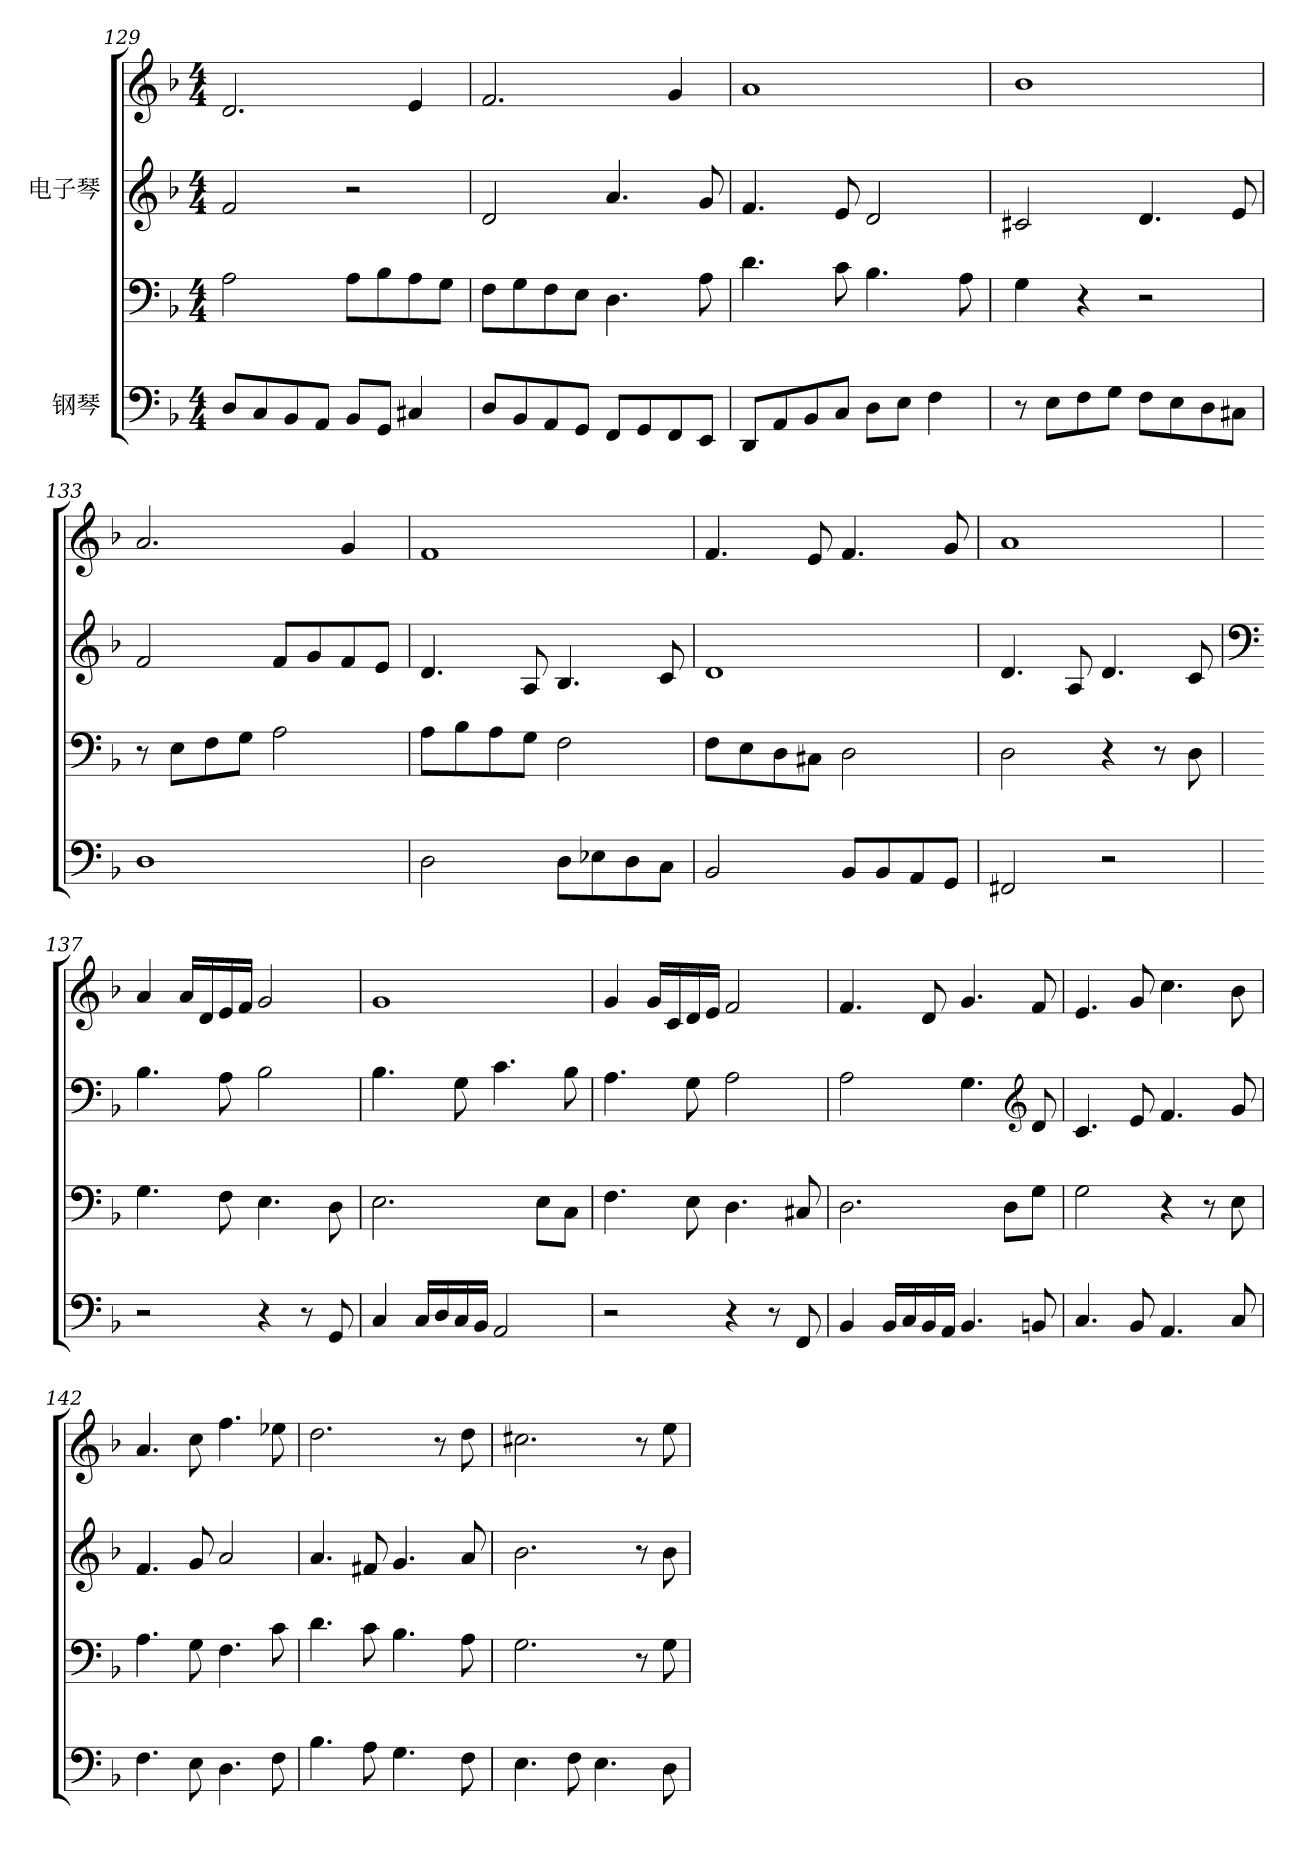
**kern	**kern	**kern	**kern
*part2	*part2	*part1	*part1
*staff4	*staff3	*staff2	*staff1
*I"钢琴	*	*I"电子琴	*
*clefF4	*clefF4	*clefG2	*clefG2
*k[b-]	*k[b-]	*k[b-]	*k[b-]
*M4/4	*M4/4	*M4/4	*M4/4
=129	=129	=129	=129
8D/L	2A\	2f/	2.d/
8C/	.	.	.
8BB-/	.	.	.
8AA/J	.	.	.
8BB-/L	8A\L	2r	.
8GG/J	8B-\	.	.
4C#X/	8A\	.	4e/
.	8G\J	.	.
=130	=130	=130	=130
8D/L	8F\L	2d/	2.f/
8BB-/	8G\	.	.
8AA/	8F\	.	.
8GG/J	8E\J	.	.
8FF/L	4.D\	4.a/	.
8GG/	.	.	.
8FF/	.	.	4g/
8EE/J	8A\	8g/	.
!!LO:LB:g=z
=131	=131	=131	=131
8DD/L	4.d\	4.f/	1a
8AA/	.	.	.
8BB-/	.	.	.
8C/J	8c\	8e/	.
8D\L	4.B-\	2d/	.
8E\J	.	.	.
4F\	.	.	.
.	8A\	.	.
=132	=132	=132	=132
8r	4G\	2c#X/	1b-
8E\L	.	.	.
8F\	4r	.	.
8G\J	.	.	.
8F\L	2r	4.d/	.
8E\	.	.	.
8D\	.	.	.
8C#X\J	.	8e/	.
=133	=133	=133	=133
1D	8r	2f/	2.a/
.	8E\L	.	.
.	8F\	.	.
.	8G\J	.	.
.	2A\	8f/L	.
.	.	8g/	.
.	.	8f/	4g/
.	.	8e/J	.
=134	=134	=134	=134
2D\	8A\L	4.d/	1f
.	8B-\	.	.
.	8A\	.	.
.	8G\J	8A/	.
8D\L	2F\	4.B-/	.
8E-X\	.	.	.
8D\	.	.	.
8C\J	.	8c/	.
!!LO:LB:g=z
=135	=135	=135	=135
2BB-/	8F\L	1d	4.f/
.	8E\	.	.
.	8D\	.	.
.	8C#X\J	.	8e/
8BB-/L	2D\	.	4.f/
8BB-/	.	.	.
8AA/	.	.	.
8GG/J	.	.	8g/
=136	=136	=136	=136
2FF#X/	2D\	4.d/	1a
.	.	8A/	.
2r	4r	4.d/	.
.	8r	.	.
.	8D\	8c/	.
=137	=137	=137	=137
*	*	*clefF4	*
2r	4.G\	4.B-\	4a/
.	.	.	16a/LL
.	.	.	16d/
.	8F\	8A\	16e/
.	.	.	16f/JJ
4r	4.E\	2B-\	2g/
8r	.	.	.
8GG/	8D\	.	.
=138	=138	=138	=138
4C/	2.E\	4.B-\	1g
16C/LL	.	.	.
16D/	.	.	.
16C/	.	8G\	.
16BB-/JJ	.	.	.
2AA/	.	4.c\	.
.	8E\L	.	.
.	8C\J	8B-\	.
!!LO:PB:g=z
=139	=139	=139	=139
2r	4.F\	4.A\	4g/
.	.	.	16g/LL
.	.	.	16c/
.	8E\	8G\	16d/
.	.	.	16e/JJ
4r	4.D\	2A\	2f/
8r	.	.	.
8FF/	8C#X/	.	.
=140	=140	=140	=140
4BB-/	2.D\	2A\	4.f/
16BB-/LL	.	.	.
16C/	.	.	.
16BB-/	.	.	8d/
16AA/JJ	.	.	.
4.BB-/	.	4.G\	4.g/
.	8D\L	.	.
*	*	*clefG2	*
8BBn/	8G\J	8d/	8f/
=141	=141	=141	=141
4.C/	2G\	4.c/	4.e/
8BB-/	.	8e/	8g/
4.AA/	4r	4.f/	4.cc\
.	8r	.	.
8C/	8E\	8g/	8b-\
=142	=142	=142	=142
4.F\	4.A\	4.f/	4.a/
8E\	8G\	8g/	8cc\
4.D\	4.F\	2a/	4.ff\
8F\	8c\	.	8ee-X\
=143	=143	=143	=143
4.B-\	4.d\	4.a/	2.dd\
8A\	8c\	8f#X/	.
4.G\	4.B-\	4.g/	.
.	.	.	8r
8F\	8A\	8a/	8dd\
!!LO:LB:g=z
=144	=144	=144	=144
4.E\	2.G\	2.b-\	2.cc#X\
8F\	.	.	.
4.E\	.	.	.
*	*	*	*MM128
.	8r	8r	8r
8D\	8G\	8b-\	8ee\
=	=	=	=
*-	*-	*-	*-
